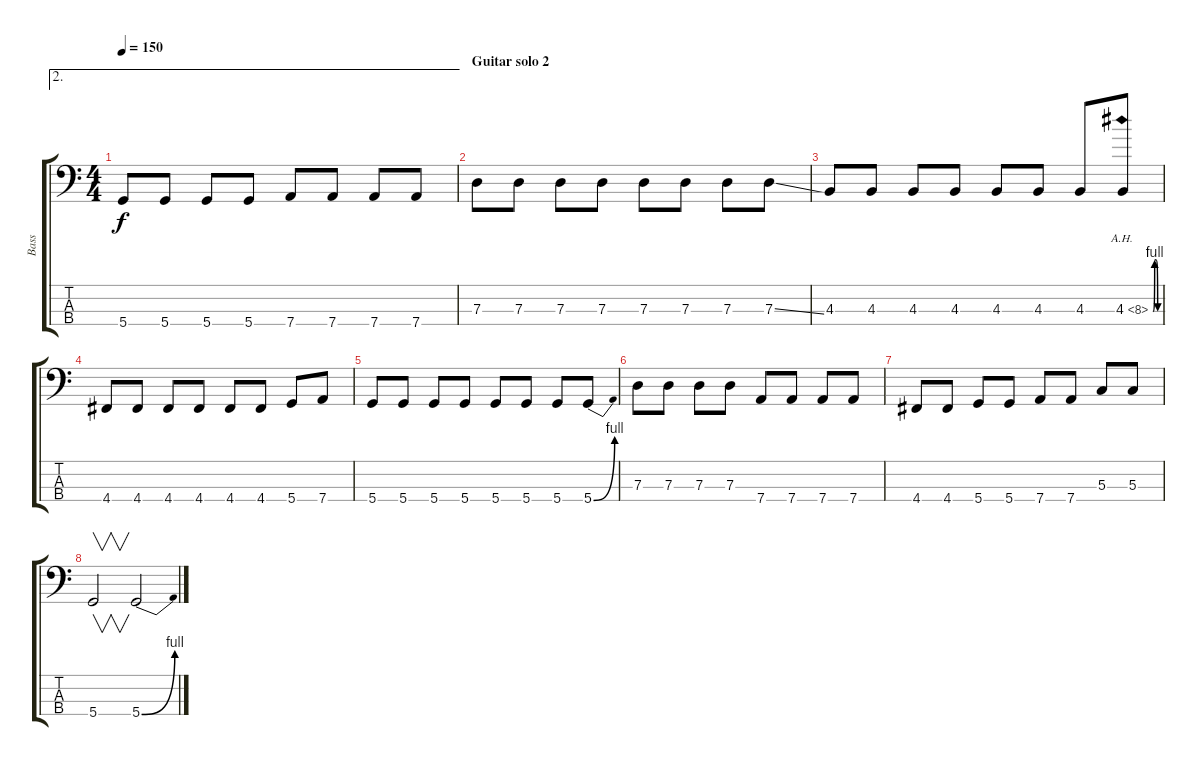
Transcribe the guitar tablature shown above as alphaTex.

\track ("Bass" "Bass") {instrument electricbassfinger}
\staff {score tabs}
\tuning (F2 C2 G1 D1) {hide}
\ae 2
\ts (4 4)
\tempo 150
\clef f4
\ks c
5.4.8{dy f} 5.4.8 5.4.8 5.4.8 7.4.8 7.4.8 7.4.8 7.4.8 |
\section ("" "Guitar solo 2")
7.3.8 7.3.8 7.3.8 7.3.8 7.3.8 7.3.8 7.3.8 7.3{ss}.8 |
4.3.8 4.3.8 4.3.8 4.3.8 4.3.8 4.3.8 4.3.8 4.3{be (custom 0 0 15 4 30 4 45 0 60 0) ah 4}.8 |
4.4.8 4.4.8 4.4.8 4.4.8 4.4.8 4.4.8 5.4.8 7.4.8 |
5.4.8 5.4.8 5.4.8 5.4.8 5.4.8 5.4.8 5.4.8 5.4{be (bend 0 0 60 4)}.8 |
7.3.8 7.3.8 7.3.8 7.3.8 7.4.8 7.4.8 7.4.8 7.4.8 |
4.4.8 4.4.8 5.4.8 5.4.8 7.4.8 7.4.8 5.3.8 5.3.8 |
5.4.2{v} 5.4{be (bend 0 0 60 4)}.2
